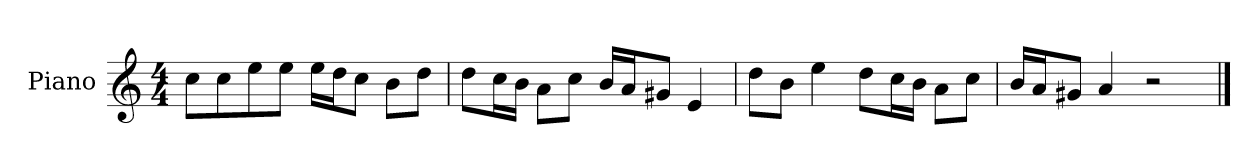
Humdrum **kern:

**kern
*part1
*staff1
*I"Piano
*I'P-no
*clefG2
*k[]
*M4/4
*MM90
=1
8cc\L
8cc\
8ee\
8ee\J
16ee\LL
16dd\J
8cc\J
8b\L
8dd\J
=2
8dd\L
16cc\L
16b\JJ
8a\L
8cc\J
16b/LL
16a/J
8g#X/J
4e/
=3
8dd\L
8b\J
4ee\
8dd\L
16cc\L
16b\JJ
8a\L
8cc\J
=4
16b/LL
16a/J
8g#X/J
4a/
2r
==
*-
